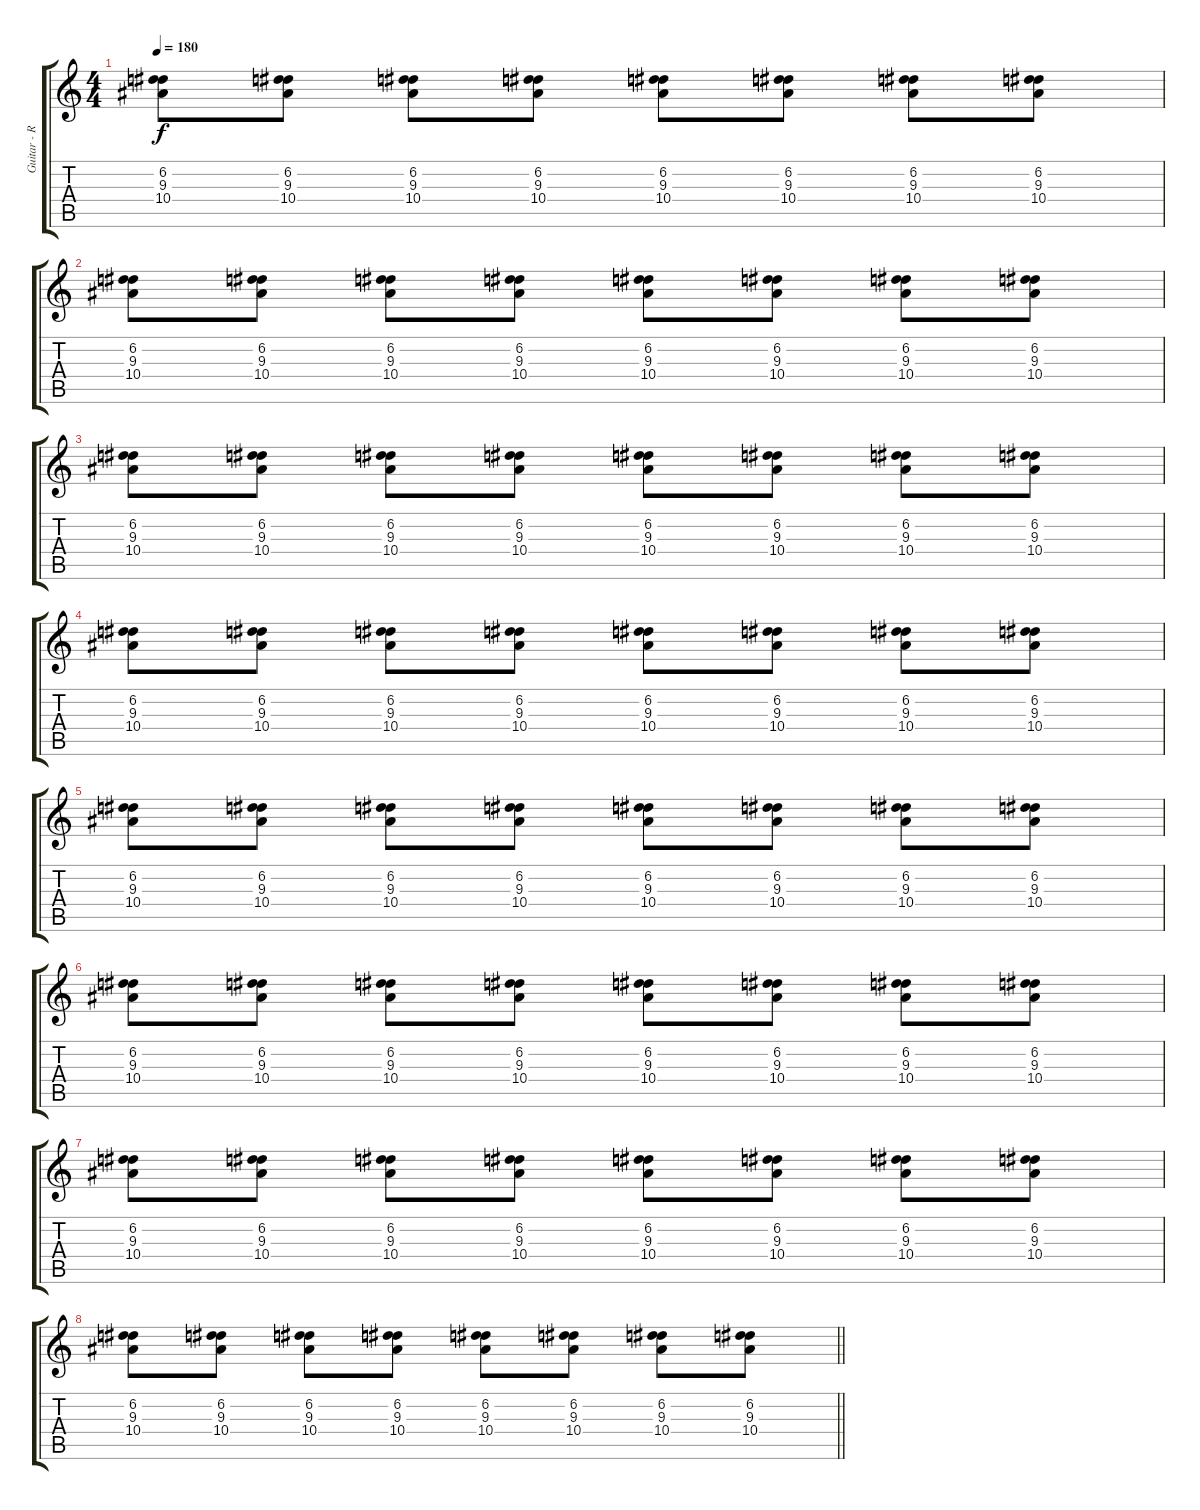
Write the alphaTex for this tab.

\track ("Guitar - Right" "Guitar - R") {instrument distortionguitar}
\staff {score tabs}
\tuning (D4 A3 F3 C3 G2 C2) {hide}
\ts (4 4)
\tempo 180
\clef g2
\ks c
(6.2 9.3 10.4).8{dy f} (6.2 9.3 10.4).8 (6.2 9.3 10.4).8 (6.2 9.3 10.4).8 (6.2 9.3 10.4).8 (6.2 9.3 10.4).8 (6.2 9.3 10.4).8 (6.2 9.3 10.4).8 |
(6.2 9.3 10.4).8 (6.2 9.3 10.4).8 (6.2 9.3 10.4).8 (6.2 9.3 10.4).8 (6.2 9.3 10.4).8 (6.2 9.3 10.4).8 (6.2 9.3 10.4).8 (6.2 9.3 10.4).8 |
(6.2 9.3 10.4).8 (6.2 9.3 10.4).8 (6.2 9.3 10.4).8 (6.2 9.3 10.4).8 (6.2 9.3 10.4).8 (6.2 9.3 10.4).8 (6.2 9.3 10.4).8 (6.2 9.3 10.4).8 |
(6.2 9.3 10.4).8 (6.2 9.3 10.4).8 (6.2 9.3 10.4).8 (6.2 9.3 10.4).8 (6.2 9.3 10.4).8 (6.2 9.3 10.4).8 (6.2 9.3 10.4).8 (6.2 9.3 10.4).8 |
(6.2 9.3 10.4).8 (6.2 9.3 10.4).8 (6.2 9.3 10.4).8 (6.2 9.3 10.4).8 (6.2 9.3 10.4).8 (6.2 9.3 10.4).8 (6.2 9.3 10.4).8 (6.2 9.3 10.4).8 |
(6.2 9.3 10.4).8 (6.2 9.3 10.4).8 (6.2 9.3 10.4).8 (6.2 9.3 10.4).8 (6.2 9.3 10.4).8 (6.2 9.3 10.4).8 (6.2 9.3 10.4).8 (6.2 9.3 10.4).8 |
(6.2 9.3 10.4).8 (6.2 9.3 10.4).8 (6.2 9.3 10.4).8 (6.2 9.3 10.4).8 (6.2 9.3 10.4).8 (6.2 9.3 10.4).8 (6.2 9.3 10.4).8 (6.2 9.3 10.4).8 |
\barLineRight lightlight
(6.2 9.3 10.4).8 (6.2 9.3 10.4).8 (6.2 9.3 10.4).8 (6.2 9.3 10.4).8 (6.2 9.3 10.4).8 (6.2 9.3 10.4).8 (6.2 9.3 10.4).8 (6.2 9.3 10.4).8
